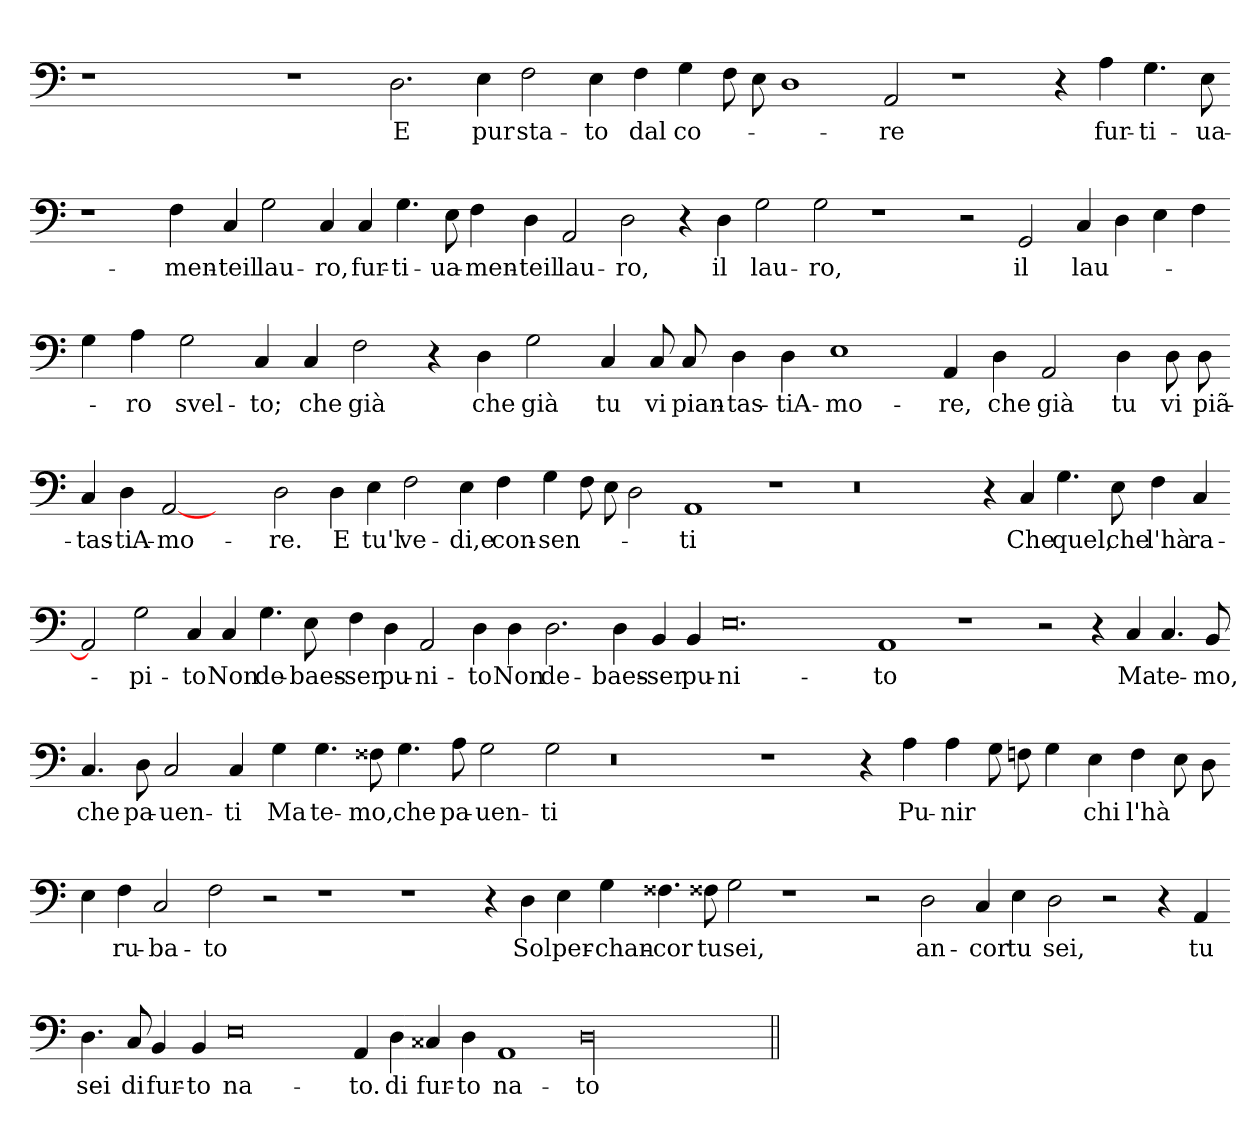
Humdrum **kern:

**kern	**text
*part1	*part1
*staff1	*staff1
*clefF4	*
*k[]	*
=	=
1r	.
1ryy	.
1r	.
2.D	E
4E	pur
2F	sta-
4E	to
4F	dal
4G	co-
8F	.
8E	.
1D	.
2AA	re
1r	.
4r	.
4A	fur-
4.G	ti-
8E	ua-
=-	=-
1r	.
4F	men-
4C	teil
2G	lau-
4C	ro,
4C	fur-
4.G	ti-
8E	ua-
4F	men-
4D	teil
2AA	lau-
2D	ro,
4r	.
4D	il
2G	lau-
2G	ro,
1r	.
2r	.
2GG	il
4C	lau-
4D	.
4E	.
4F	.
=-	=-
4G	.
4A	ro
2G	svel-
4C	to;
4C	che
2F	già
4r	.
4D	che
2G	già
4C	tu
8C	vi
8C	pian-
4D	tas-
4D	tiA-
1E	mo-
4AA	re,
4D	che
2AA	già
4D	tu
8D	vi
8D	piã-
=-	=-
4C	tas-
4D	tiA-
[2AA	mo-
2ryy	.
2D	re.
4D	E
4E	tu'l
2F	ve-
4E	di,e
4F	con-
4G	sen-
8F	.
8E	.
2D	.
1AA	ti
1r	.
0r	.
4r	.
4C	Che
4.G	quel,
8E	che
4F	l'hà
4C	ra-
=-	=-
2AA]	.
2G	pi-
4C	to
4C	Non
4.G	de-
8E	baes-
4F	ser
4D	pu-
2AA	ni-
4D	to
4D	Non
2.D	de-
4D	baes-
4BB	ser
4BB	pu-
0.E	ni-
1AA	to
1r	.
2r	.
4r	.
4C	Ma
4.C	te-
8BB	mo,
=-	=-
4.C	che
8D	pa-
2C	uen-
4C	ti
4G	Ma
4.G	te-
8F##X	mo,
4.G	che
8A	pa-
2G	uen-
2G	ti
0r	.
1r	.
4r	.
4A	Pu-
4A	nir
8G	.
8F	.
4G	.
4E	chi
4F	l'hà
8E	.
8D\	.
=-	=-
4E	.
4F	ru-
2C	ba-
2F	to
2r	.
1r	.
1r	.
4r	.
4D	Sol
4E	per-
4G	chan-
4.F##X	cor
8F##X	tu
2G	sei,
1r	.
2r	.
2D	an-
4C	cor
4E	tu
2D	sei,
2r	.
4r	.
4AA	tu
=-	=-
4.D	sei
8C	di
4BB	fur-
4BB	to
0E	na-
4AA	to.
4D	di
4C##X	fur-
4D	to
1AA	na-
00D	to
=||	=||
*-	*-
